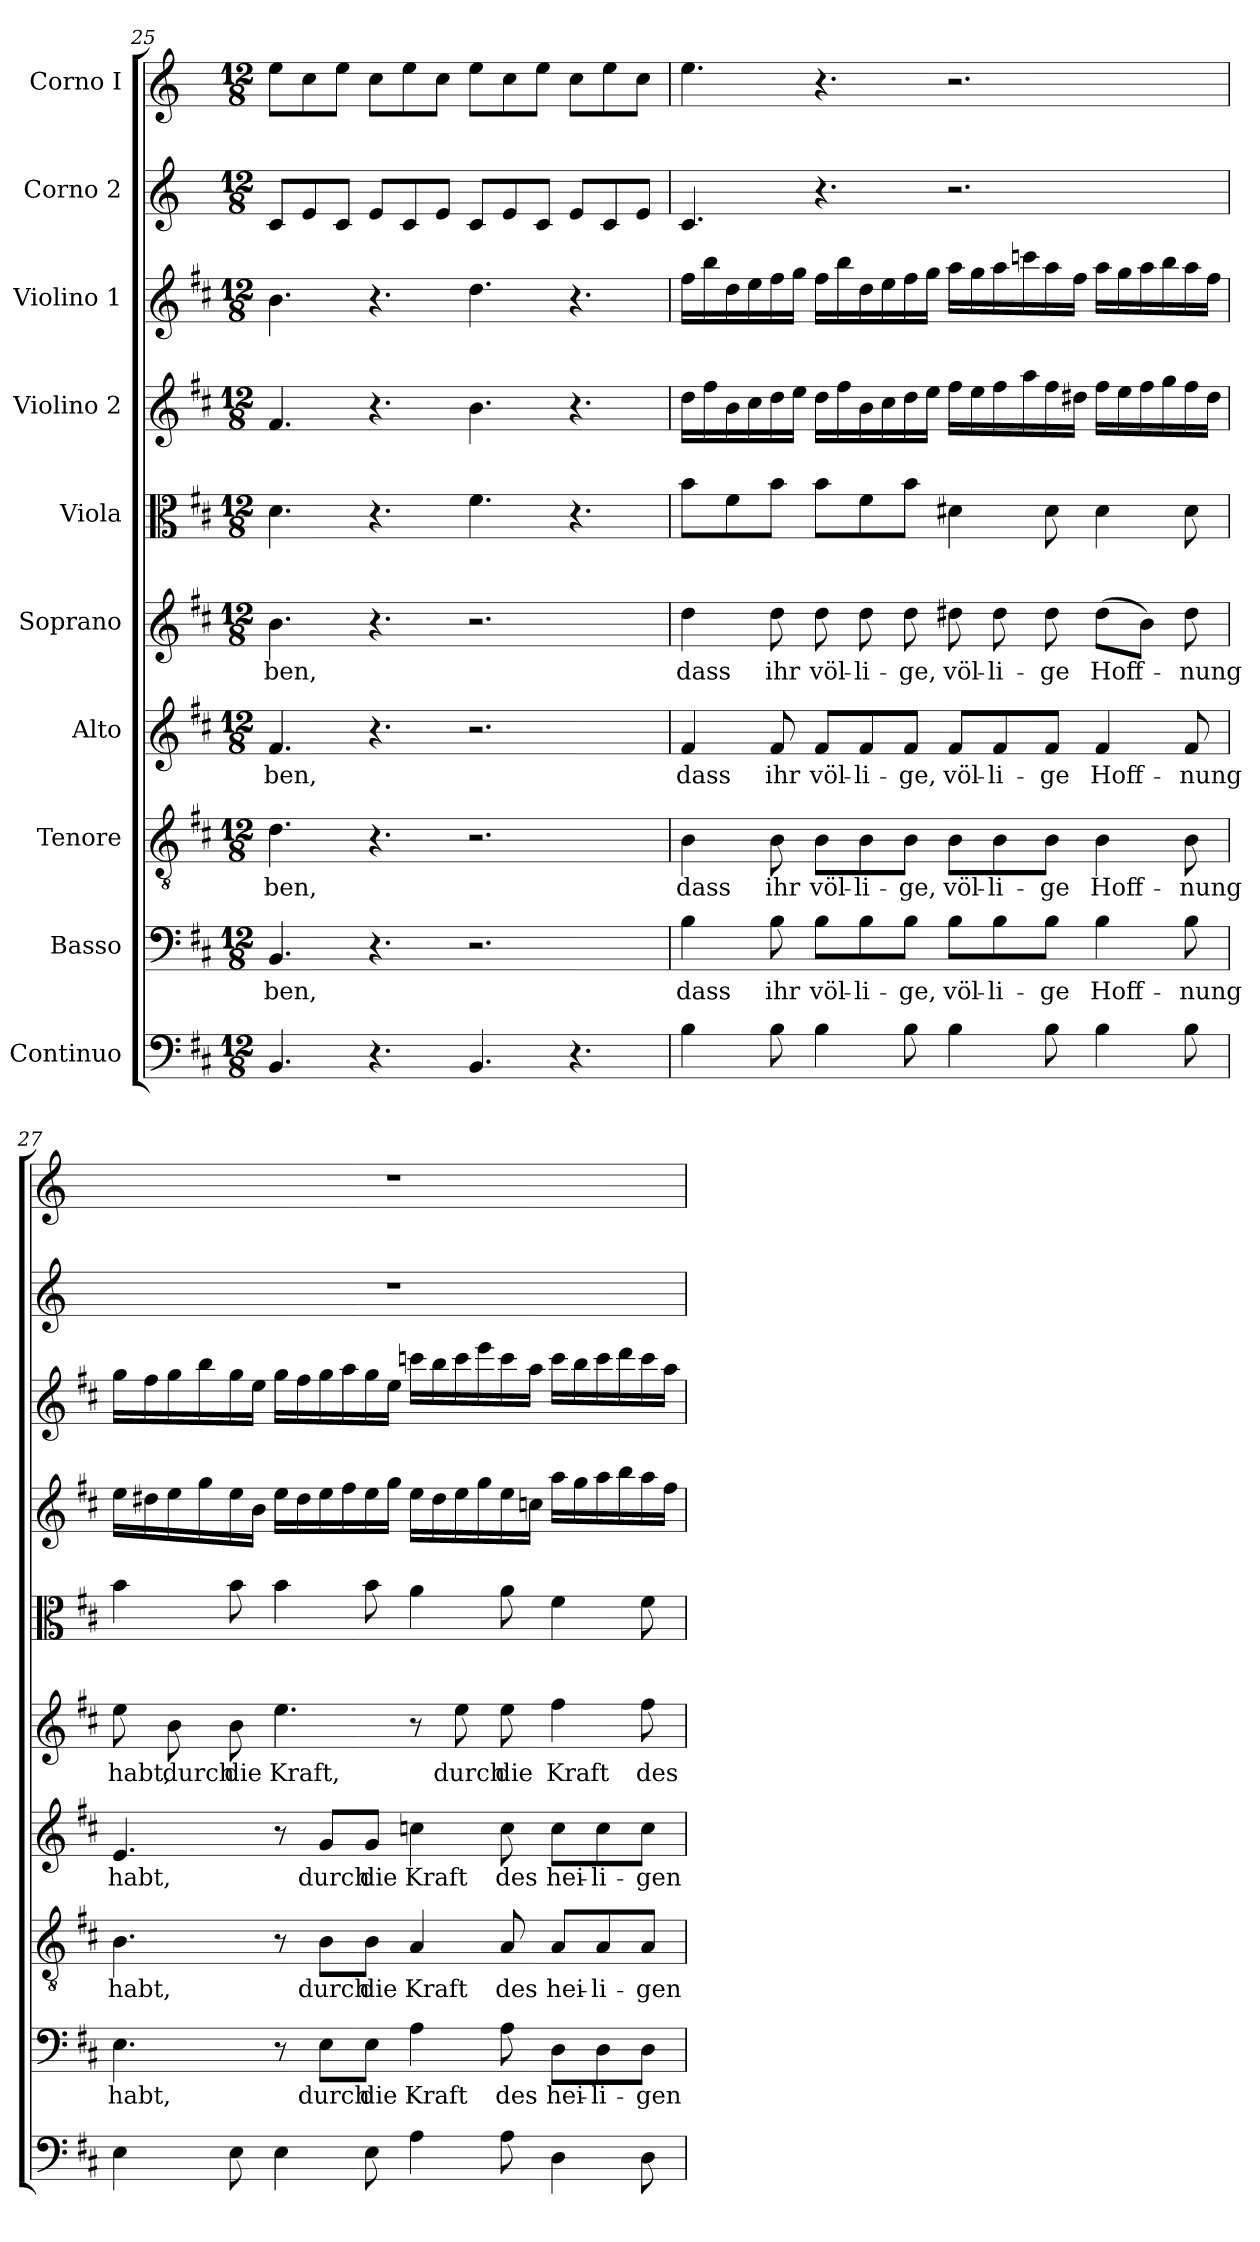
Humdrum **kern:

**kern	**kern	**text	**kern	**text	**kern	**text	**kern	**text	**kern	**kern	**kern	**kern	**kern
*part10	*part9	*part9	*part8	*part8	*part7	*part7	*part6	*part6	*part5	*part4	*part3	*part2	*part1
*staff10	*staff9	*staff9	*staff8	*staff8	*staff7	*staff7	*staff6	*staff6	*staff5	*staff4	*staff3	*staff2	*staff1
*I"Continuo	*I"Basso	*	*I"Tenore	*	*I"Alto	*	*I"Soprano	*	*I"Viola	*I"Violino 2	*I"Violino 1	*I"Corno 2	*I"Corno I
!!LO:PB:g=z
*clefF4	*clefF4	*	*clefGv2	*	*clefG2	*	*clefG2	*	*clefC3	*clefG2	*clefG2	*clefG2	*clefG2
*	*	*	*	*	*	*	*	*	*	*	*	*ITrd-1c-2	*ITrd-1c-2
*k[f#c#]	*k[f#c#]	*	*k[f#c#]	*	*k[f#c#]	*	*k[f#c#]	*	*k[f#c#]	*k[f#c#]	*k[f#c#]	*k[f#c#]	*k[f#c#]
*D:	*D:	*	*D:	*	*D:	*	*D:	*	*D:	*D:	*D:	*D:	*D:
*M12/8	*M12/8	*	*M12/8	*	*M12/8	*	*M12/8	*	*M12/8	*M12/8	*M12/8	*M12/8	*M12/8
=25	=25	=25	=25	=25	=25	=25	=25	=25	=25	=25	=25	=25	=25
4.BB/	4.BB/	-ben,	4.d\	-ben,	4.f#/	-ben,	4.b\	-ben,	4.d\	4.f#/	4.b\	8d/L	8ff#\L
.	.	.	.	.	.	.	.	.	.	.	.	8f#/	8dd\
.	.	.	.	.	.	.	.	.	.	.	.	8d/J	8ff#\J
4.r	4.r	.	4.r	.	4.r	.	4.r	.	4.r	4.r	4.r	8f#/L	8dd\L
.	.	.	.	.	.	.	.	.	.	.	.	8d/	8ff#\
.	.	.	.	.	.	.	.	.	.	.	.	8f#/J	8dd\J
4.BB/	2.r	.	2.r	.	2.r	.	2.r	.	4.f#\	4.b\	4.dd\	8d/L	8ff#\L
.	.	.	.	.	.	.	.	.	.	.	.	8f#/	8dd\
.	.	.	.	.	.	.	.	.	.	.	.	8d/J	8ff#\J
4.r	.	.	.	.	.	.	.	.	4.r	4.r	4.r	8f#/L	8dd\L
.	.	.	.	.	.	.	.	.	.	.	.	8d/	8ff#\
.	.	.	.	.	.	.	.	.	.	.	.	8f#/J	8dd\J
=26	=26	=26	=26	=26	=26	=26	=26	=26	=26	=26	=26	=26	=26
4B\	4B\	dass	4B\	dass	4f#/	dass	4dd\	dass	8b\L	16dd\LL	16ff#\LL	4.d/	4.ff#\
.	.	.	.	.	.	.	.	.	.	16ff#\	16bb\	.	.
.	.	.	.	.	.	.	.	.	8f#\	16b\	16dd\	.	.
.	.	.	.	.	.	.	.	.	.	16cc#\	16ee\	.	.
8B\	8B\	ihr	8B\	ihr	8f#/	ihr	8dd\	ihr	8b\J	16dd\	16ff#\	.	.
.	.	.	.	.	.	.	.	.	.	16ee\JJ	16gg\JJ	.	.
4B\	8B\L	völ-	8B\L	völ-	8f#/L	völ-	8dd\	völ-	8b\L	16dd\LL	16ff#\LL	4.r	4.r
.	.	.	.	.	.	.	.	.	.	16ff#\	16bb\	.	.
.	8B\	-li-	8B\	-li-	8f#/	-li-	8dd\	-li-	8f#\	16b\	16dd\	.	.
.	.	.	.	.	.	.	.	.	.	16cc#\	16ee\	.	.
8B\	8B\J	-ge,	8B\J	-ge,	8f#/J	-ge,	8dd\	-ge,	8b\J	16dd\	16ff#\	.	.
.	.	.	.	.	.	.	.	.	.	16ee\JJ	16gg\JJ	.	.
4B\	8B\L	völ-	8B\L	völ-	8f#/L	völ-	8dd#X\	völ-	4d#X\	16ff#\LL	16aa\LL	2.r	2.r
.	.	.	.	.	.	.	.	.	.	16ee\	16gg\	.	.
.	8B\	-li-	8B\	-li-	8f#/	-li-	8dd#\	-li-	.	16ff#\	16aa\	.	.
.	.	.	.	.	.	.	.	.	.	16aa\	16cccn\	.	.
8B\	8B\J	-ge	8B\J	-ge	8f#/J	-ge	8dd#\	-ge	8d#\	16ff#\	16aa\	.	.
.	.	.	.	.	.	.	.	.	.	16dd#X\JJ	16ff#\JJ	.	.
4B\	4B\	Hoff-	4B\	Hoff-	4f#/	Hoff-	(8dd#\L	Hoff-	4d#\	16ff#\LL	16aa\LL	.	.
.	.	.	.	.	.	.	.	.	.	16ee\	16gg\	.	.
.	.	.	.	.	.	.	8b\J)	.	.	16ff#\	16aa\	.	.
.	.	.	.	.	.	.	.	.	.	16gg\	16bb\	.	.
8B\	8B\	-nung	8B\	-nung	8f#/	-nung	8dd#\	-nung	8d#\	16ff#\	16aa\	.	.
.	.	.	.	.	.	.	.	.	.	16dd#\JJ	16ff#\JJ	.	.
!!LO:PB:g=z
=27	=27	=27	=27	=27	=27	=27	=27	=27	=27	=27	=27	=27	=27
4E\	4.E\	habt,	4.B\	habt,	4.e/	habt,	8ee\	habt,	4b\	16ee\LL	16gg\LL	1.r	1.r
.	.	.	.	.	.	.	.	.	.	16dd#X\	16ff#\	.	.
.	.	.	.	.	.	.	8b\	durch	.	16ee\	16gg\	.	.
.	.	.	.	.	.	.	.	.	.	16gg\	16bb\	.	.
8E\	.	.	.	.	.	.	8b\	die	8b\	16ee\	16gg\	.	.
.	.	.	.	.	.	.	.	.	.	16b\JJ	16ee\JJ	.	.
4E\	8r	.	8r	.	8r	.	4.ee\	Kraft,	4b\	16ee\LL	16gg\LL	.	.
.	.	.	.	.	.	.	.	.	.	16dd#\	16ff#\	.	.
.	8E\L	durch	8B\L	durch	8g/L	durch	.	.	.	16ee\	16gg\	.	.
.	.	.	.	.	.	.	.	.	.	16ff#\	16aa\	.	.
8E\	8E\J	die	8B\J	die	8g/J	die	.	.	8b\	16ee\	16gg\	.	.
.	.	.	.	.	.	.	.	.	.	16gg\JJ	16ee\JJ	.	.
4A\	4A\	Kraft	4A/	Kraft	4ccn\	Kraft	8r	.	4a\	16ee\LL	16cccn\LL	.	.
.	.	.	.	.	.	.	.	.	.	16dd#\	16bb\	.	.
.	.	.	.	.	.	.	8ee\	durch	.	16ee\	16ccc\	.	.
.	.	.	.	.	.	.	.	.	.	16gg\	16eee\	.	.
8A\	8A\	des	8A/	des	8cc\	des	8ee\	die	8a\	16ee\	16ccc\	.	.
.	.	.	.	.	.	.	.	.	.	16ccn\JJ	16aa\JJ	.	.
4D\	8D\L	hei-	8A/L	hei-	8cc\L	hei-	4ff#\	Kraft	4f#\	16aa\LL	16ccc\LL	.	.
.	.	.	.	.	.	.	.	.	.	16gg\	16bb\	.	.
.	8D\	-li-	8A/	-li-	8cc\	-li-	.	.	.	16aa\	16ccc\	.	.
.	.	.	.	.	.	.	.	.	.	16bb\	16ddd\	.	.
8D\	8D\J	-gen	8A/J	-gen	8cc\J	-gen	8ff#\	des	8f#\	16aa\	16ccc\	.	.
.	.	.	.	.	.	.	.	.	.	16ff#\JJ	16aa\JJ	.	.
=	=	=	=	=	=	=	=	=	=	=	=	=	=
*-	*-	*-	*-	*-	*-	*-	*-	*-	*-	*-	*-	*-	*-
